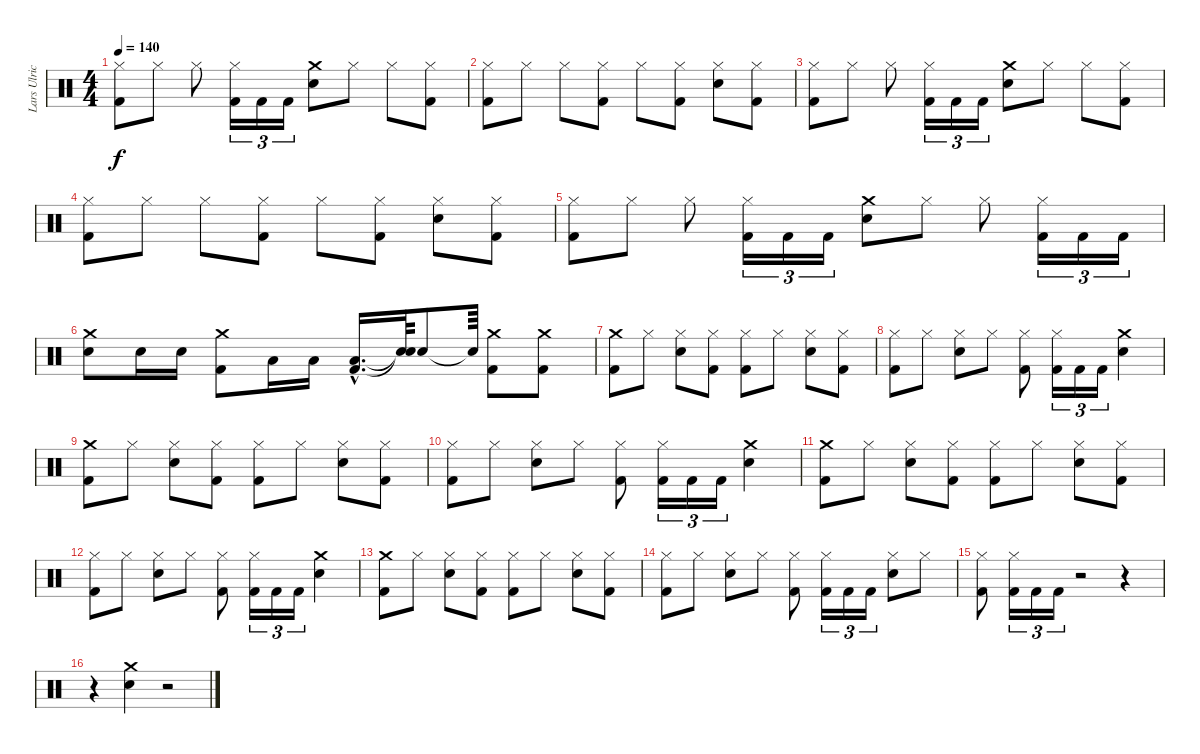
\track ("Lars Ulrich" "Lars Ulric") {instrument percussion}
\staff {score}
\articulation defaults
\ts (4 4)
\tempo 140
\clef neutral
\ks c
("Hi-Hat (closed)" "Kick (hit) 2").8{dy f} "Hi-Hat (closed)".8 "Hi-Hat (closed)".8 ("Hi-Hat (closed)" "Kick (hit) 2").16{tu (3 2)} "Kick (hit) 2".16{tu (3 2)} "Kick (hit) 2".16{tu (3 2)} ("Crash medium (hit)" "Snare (hit) 2").8 "Hi-Hat (closed)".8 "Hi-Hat (closed)".8 ("Hi-Hat (closed)" "Kick (hit) 2").8 |
("Hi-Hat (closed)" "Kick (hit) 2").8 "Hi-Hat (closed)".8 "Hi-Hat (closed)".8 ("Kick (hit) 2" "Hi-Hat (closed)").8 "Hi-Hat (closed)".8 ("Kick (hit) 2" "Hi-Hat (closed)").8 ("Hi-Hat (closed)" "Snare (hit) 2").8 ("Kick (hit) 2" "Hi-Hat (closed)").8 |
("Hi-Hat (closed)" "Kick (hit) 2").8 "Hi-Hat (closed)".8 "Hi-Hat (closed)".8 ("Hi-Hat (closed)" "Kick (hit) 2").16{tu (3 2)} "Kick (hit) 2".16{tu (3 2)} "Kick (hit) 2".16{tu (3 2)} ("Crash medium (hit)" "Snare (hit) 2").8 "Hi-Hat (closed)".8 "Hi-Hat (closed)".8 ("Hi-Hat (closed)" "Kick (hit) 2").8 |
("Hi-Hat (closed)" "Kick (hit) 2").8 "Hi-Hat (closed)".8 "Hi-Hat (closed)".8 ("Kick (hit) 2" "Hi-Hat (closed)").8 "Hi-Hat (closed)".8 ("Kick (hit) 2" "Hi-Hat (closed)").8 ("Hi-Hat (closed)" "Snare (hit) 2").8 ("Kick (hit) 2" "Hi-Hat (closed)").8 |
("Hi-Hat (closed)" "Kick (hit) 2").8 "Hi-Hat (closed)".8 "Hi-Hat (closed)".8 ("Hi-Hat (closed)" "Kick (hit) 2").16{tu (3 2)} "Kick (hit) 2".16{tu (3 2)} "Kick (hit) 2".16{tu (3 2)} ("Crash medium (hit)" "Snare (hit) 2").8 "Hi-Hat (closed)".8 "Hi-Hat (closed)".8 ("Hi-Hat (closed)" "Kick (hit) 2").16{tu (3 2)} "Kick (hit) 2".16{tu (3 2)} "Kick (hit) 2".16{tu (3 2)} |
("Snare (hit) 2" "Crash medium (hit)").8 "Snare (hit) 2".16 "Snare (hit) 2".16 ("Kick (hit) 2" "Crash medium (hit)").8 "Low Tom (hit)".16 "Low Tom (hit)".16 ("Kick (hit) 2"{hac} "Low Tom (hit)"{hac}).16{d} ("Snare (hit)"{t} "Snare (hit)"{t}).64 "Snare (hit) 2".8 "Snare (hit)"{t}.64 ("Kick (hit) 2" "Crash medium (hit)").8 ("Kick (hit) 2" "Crash medium (hit)").8 |
("Crash medium (hit)" "Kick (hit) 2").8 "Hi-Hat (closed)".8 ("Snare (hit) 2" "Hi-Hat (closed)").8 ("Hi-Hat (closed)" "Kick (hit) 2").8 ("Hi-Hat (closed)" "Kick (hit) 2").8 "Hi-Hat (closed)".8 ("Snare (hit) 2" "Hi-Hat (closed)").8 ("Hi-Hat (closed)" "Kick (hit) 2").8 |
("Hi-Hat (closed)" "Kick (hit) 2").8 "Hi-Hat (closed)".8 ("Snare (hit) 2" "Hi-Hat (closed)").8 "Hi-Hat (closed)".8 ("Hi-Hat (closed)" "Kick (hit) 2").8 ("Hi-Hat (closed)" "Kick (hit) 2").16{tu (3 2)} "Kick (hit) 2".16{tu (3 2)} "Kick (hit) 2".16{tu (3 2)} ("Crash medium (hit)" "Snare (hit) 2").4 |
("Crash medium (hit)" "Kick (hit) 2").8 "Hi-Hat (closed)".8 ("Snare (hit) 2" "Hi-Hat (closed)").8 ("Hi-Hat (closed)" "Kick (hit) 2").8 ("Hi-Hat (closed)" "Kick (hit) 2").8 "Hi-Hat (closed)".8 ("Snare (hit) 2" "Hi-Hat (closed)").8 ("Hi-Hat (closed)" "Kick (hit) 2").8 |
("Hi-Hat (closed)" "Kick (hit) 2").8 "Hi-Hat (closed)".8 ("Snare (hit) 2" "Hi-Hat (closed)").8 "Hi-Hat (closed)".8 ("Hi-Hat (closed)" "Kick (hit) 2").8 ("Hi-Hat (closed)" "Kick (hit) 2").16{tu (3 2)} "Kick (hit) 2".16{tu (3 2)} "Kick (hit) 2".16{tu (3 2)} ("Crash medium (hit)" "Snare (hit) 2").4 |
("Crash medium (hit)" "Kick (hit) 2").8 "Hi-Hat (closed)".8 ("Snare (hit) 2" "Hi-Hat (closed)").8 ("Hi-Hat (closed)" "Kick (hit) 2").8 ("Hi-Hat (closed)" "Kick (hit) 2").8 "Hi-Hat (closed)".8 ("Snare (hit) 2" "Hi-Hat (closed)").8 ("Hi-Hat (closed)" "Kick (hit) 2").8 |
("Hi-Hat (closed)" "Kick (hit) 2").8 "Hi-Hat (closed)".8 ("Snare (hit) 2" "Hi-Hat (closed)").8 "Hi-Hat (closed)".8 ("Hi-Hat (closed)" "Kick (hit) 2").8 ("Hi-Hat (closed)" "Kick (hit) 2").16{tu (3 2)} "Kick (hit) 2".16{tu (3 2)} "Kick (hit) 2".16{tu (3 2)} ("Crash medium (hit)" "Snare (hit) 2").4 |
("Kick (hit) 2" "Crash medium (hit)").8 "Hi-Hat (closed)".8 ("Snare (hit) 2" "Hi-Hat (closed)").8 ("Kick (hit) 2" "Hi-Hat (closed)").8 ("Kick (hit) 2" "Hi-Hat (closed)").8 "Hi-Hat (closed)".8 ("Snare (hit) 2" "Hi-Hat (closed)").8 ("Kick (hit) 2" "Hi-Hat (closed)").8 |
("Hi-Hat (closed)" "Kick (hit) 2").8 "Hi-Hat (closed)".8 ("Snare (hit) 2" "Hi-Hat (closed)").8 "Hi-Hat (closed)".8 ("Hi-Hat (closed)" "Kick (hit) 2").8 ("Hi-Hat (closed)" "Kick (hit) 2").16{tu (3 2)} "Kick (hit) 2".16{tu (3 2)} "Kick (hit) 2".16{tu (3 2)} ("Snare (hit) 2" "Hi-Hat (closed)").8 "Hi-Hat (closed)".8 |
("Hi-Hat (closed)" "Kick (hit) 2").8 ("Hi-Hat (closed)" "Kick (hit) 2").16{tu (3 2)} "Kick (hit) 2".16{tu (3 2)} "Kick (hit) 2".16{tu (3 2)} r.2 r.4 |
r.4 ("Snare (hit) 2" "Crash medium (hit)").4 r.2
